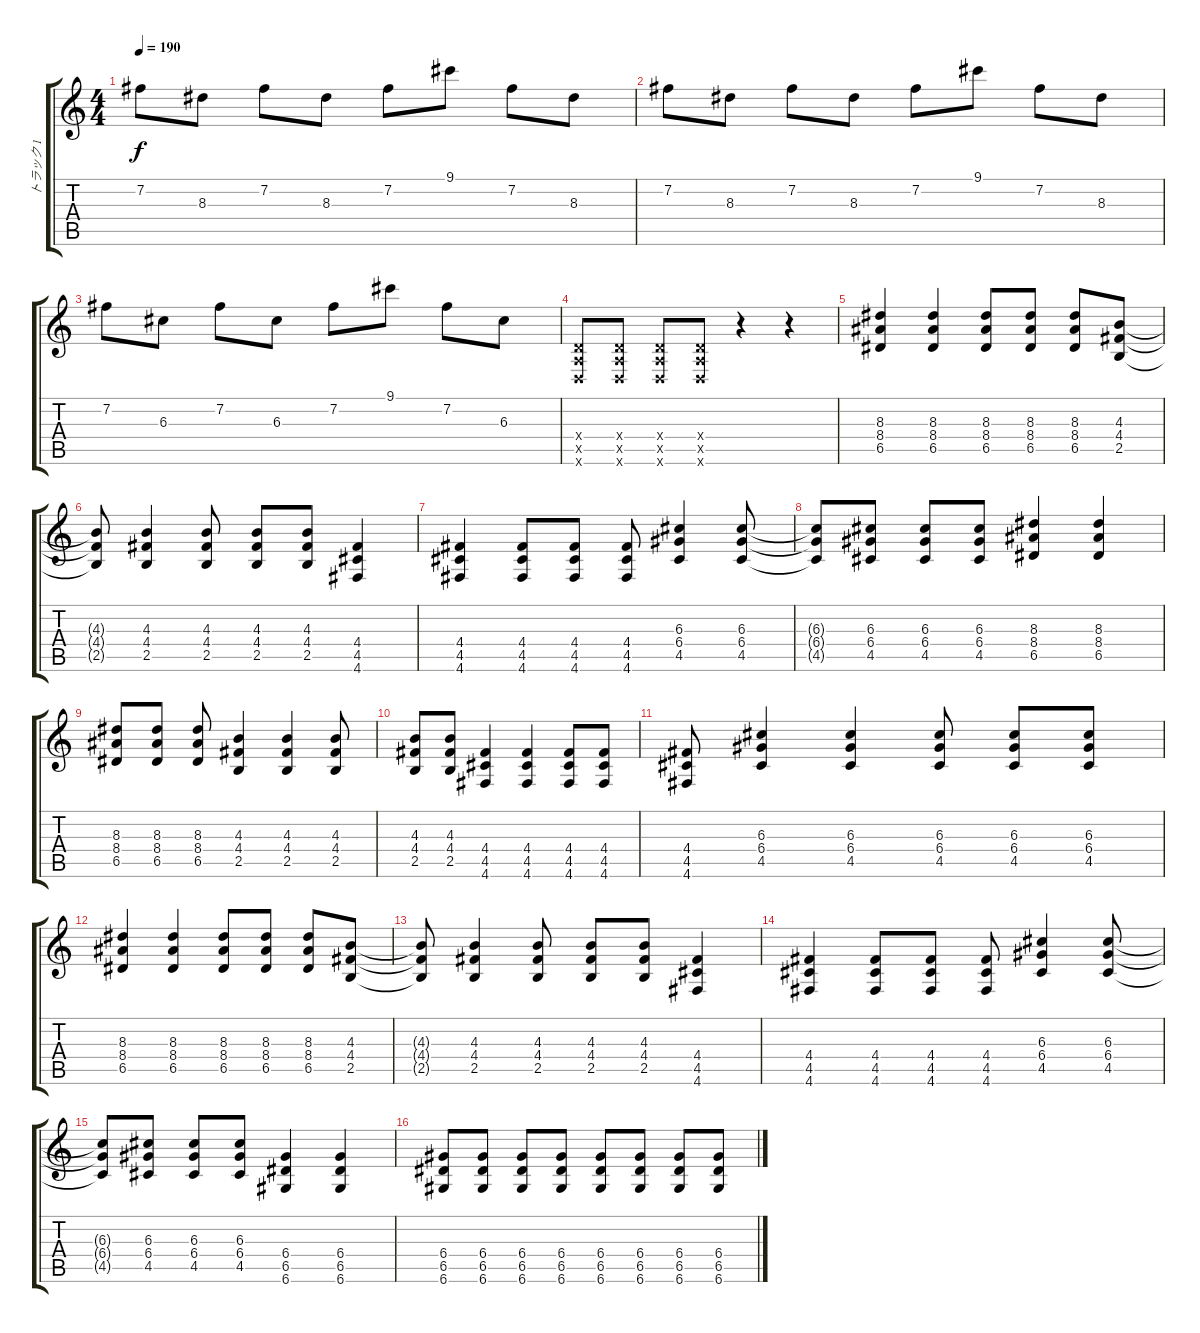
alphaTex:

\track ("トラック 1" "トラック 1") {instrument overdrivenguitar}
\staff {score tabs}
\tuning (E4 B3 G3 D3 A2 D2) {hide}
\ts (4 4)
\tempo 190
\clef g2
\ks c
7.2.8{dy f} 8.3.8 7.2.8 8.3.8 7.2.8 9.1.8 7.2.8 8.3.8 |
7.2.8 8.3.8 7.2.8 8.3.8 7.2.8 9.1.8 7.2.8 8.3.8 |
7.2.8 6.3.8 7.2.8 6.3.8 7.2.8 9.1.8 7.2.8 6.3.8 |
(0.4{x} 0.5{x} 0.6{x}).8 (0.4{x} 0.5{x} 0.6{x}).8 (0.4{x} 0.5{x} 0.6{x}).8 (0.4{x} 0.5{x} 0.6{x}).8 r.4 r.4 |
(8.3 8.4 6.5).4 (8.3 8.4 6.5).4 (8.3 8.4 6.5).8 (8.3 8.4 6.5).8 (8.3 8.4 6.5).8 (4.3 4.4 2.5).8 |
(4.3{t} 4.4{t} 2.5{t}).8 (4.3 4.4 2.5).4 (4.3 4.4 2.5).8 (4.3 4.4 2.5).8 (4.3 4.4 2.5).8 (4.4 4.5 4.6).4 |
(4.4 4.5 4.6).4 (4.4 4.5 4.6).8 (4.4 4.5 4.6).8 (4.4 4.5 4.6).8 (6.3 6.4 4.5).4 (6.3 6.4 4.5).8 |
(6.3{t} 6.4{t} 4.5{t}).8 (6.3 6.4 4.5).8 (6.3 6.4 4.5).8 (6.3 6.4 4.5).8 (8.3 8.4 6.5).4 (8.3 8.4 6.5).4 |
(8.3 8.4 6.5).8 (8.3 8.4 6.5).8 (8.3 8.4 6.5).8 (4.3 4.4 2.5).4 (4.3 4.4 2.5).4 (4.3 4.4 2.5).8 |
(4.3 4.4 2.5).8 (4.3 4.4 2.5).8 (4.4 4.5 4.6).4 (4.4 4.5 4.6).4 (4.4 4.5 4.6).8 (4.4 4.5 4.6).8 |
(4.4 4.5 4.6).8 (6.3 6.4 4.5).4 (6.3 6.4 4.5).4 (6.3 6.4 4.5).8 (6.3 6.4 4.5).8 (6.3 6.4 4.5).8 |
(8.3 8.4 6.5).4 (8.3 8.4 6.5).4 (8.3 8.4 6.5).8 (8.3 8.4 6.5).8 (8.3 8.4 6.5).8 (4.3 4.4 2.5).8 |
(4.3{t} 4.4{t} 2.5{t}).8 (4.3 4.4 2.5).4 (4.3 4.4 2.5).8 (4.3 4.4 2.5).8 (4.3 4.4 2.5).8 (4.4 4.5 4.6).4 |
(4.4 4.5 4.6).4 (4.4 4.5 4.6).8 (4.4 4.5 4.6).8 (4.4 4.5 4.6).8 (6.3 6.4 4.5).4 (6.3 6.4 4.5).8 |
(6.3{t} 6.4{t} 4.5{t}).8 (6.3 6.4 4.5).8 (6.3 6.4 4.5).8 (6.3 6.4 4.5).8 (6.4 6.5 6.6).4 (6.4 6.5 6.6).4 |
(6.4 6.5 6.6).8 (6.4 6.5 6.6).8 (6.4 6.5 6.6).8 (6.4 6.5 6.6).8 (6.4 6.5 6.6).8 (6.4 6.5 6.6).8 (6.4 6.5 6.6).8 (6.4 6.5 6.6).8
